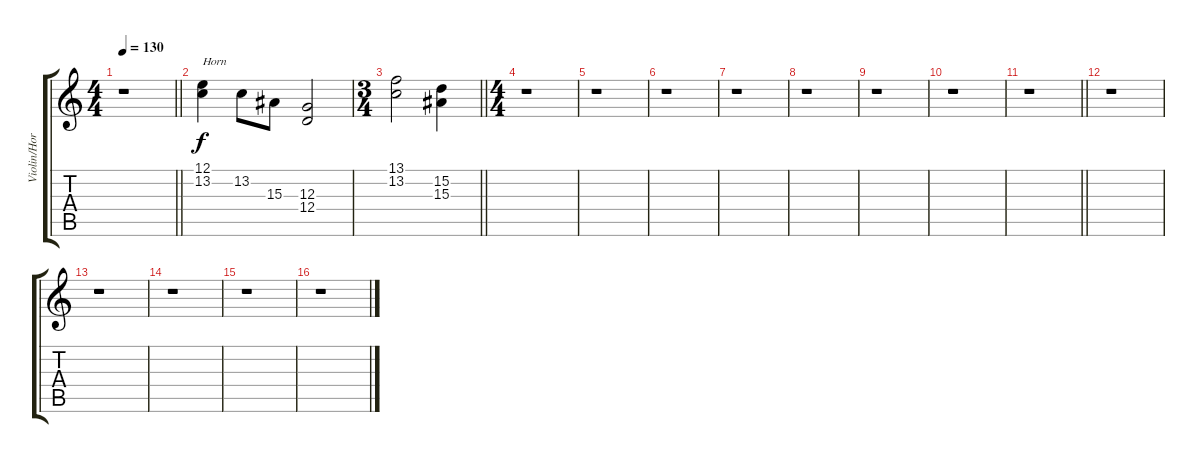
\track ("Violin/Horn" "Violin/Hor") {instrument violin}
\staff {score tabs}
\tuning (E4 B3 G3 D3 A2 E2) {hide}
\ts (4 4)
\tempo 130
\clef g2
\barLineRight lightlight
\ks c
r.1{dy f} |
(12.1 13.2).4{txt "Horn" instrument frenchhorn} 13.2.8 15.3.8 (12.3 12.4).2 |
\ts (3 4)
\barLineRight lightlight
(13.1 13.2).2 (15.2 15.3).4 |
\ts (4 4)
r.1{instrument violin} |
r.1 |
r.1 |
r.1 |
r.1 |
r.1 |
r.1 |
\barLineRight lightlight
r.1 |
r.1 |
r.1 |
r.1 |
r.1 |
r.1
